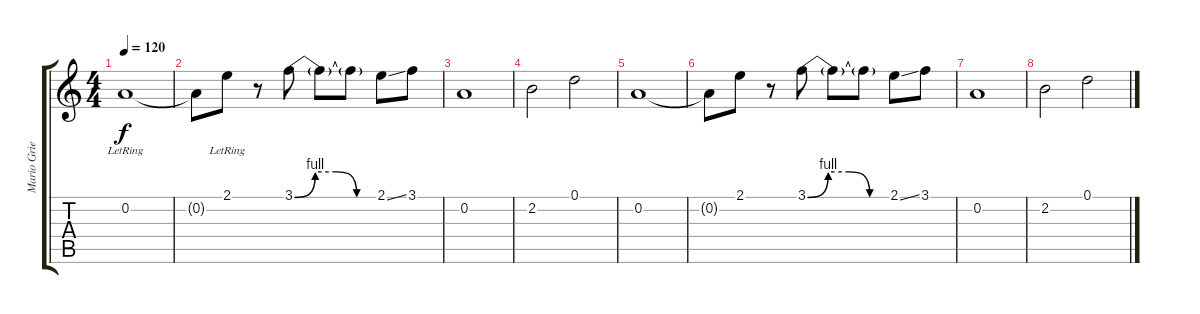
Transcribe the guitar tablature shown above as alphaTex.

\track ("Mario Griesbach" "Mario Grie") {instrument electricguitarjazz}
\staff {score tabs}
\tuning (D4 A3 F3 C3 G2 C2) {hide}
\ts (4 4)
\tempo 120
\clef g2
\ks c
0.2{lr}.1{dy f} |
0.2{t}.8 2.1{lr}.8 r.8 3.1{be (custom 0 0 15 4 30 4 45 0 60 0)}.8 3.1{t}.8 3.1{t}.8 2.1{ss}.8 3.1.8 |
0.2.1 |
2.2.2 0.1.2 |
0.2.1 |
0.2{t}.8 2.1.8 r.8 3.1{be (custom 0 0 15 4 30 4 45 0 60 0)}.8 3.1{t}.8 3.1{t}.8 2.1{ss}.8 3.1.8 |
0.2.1 |
2.2.2 0.1.2
